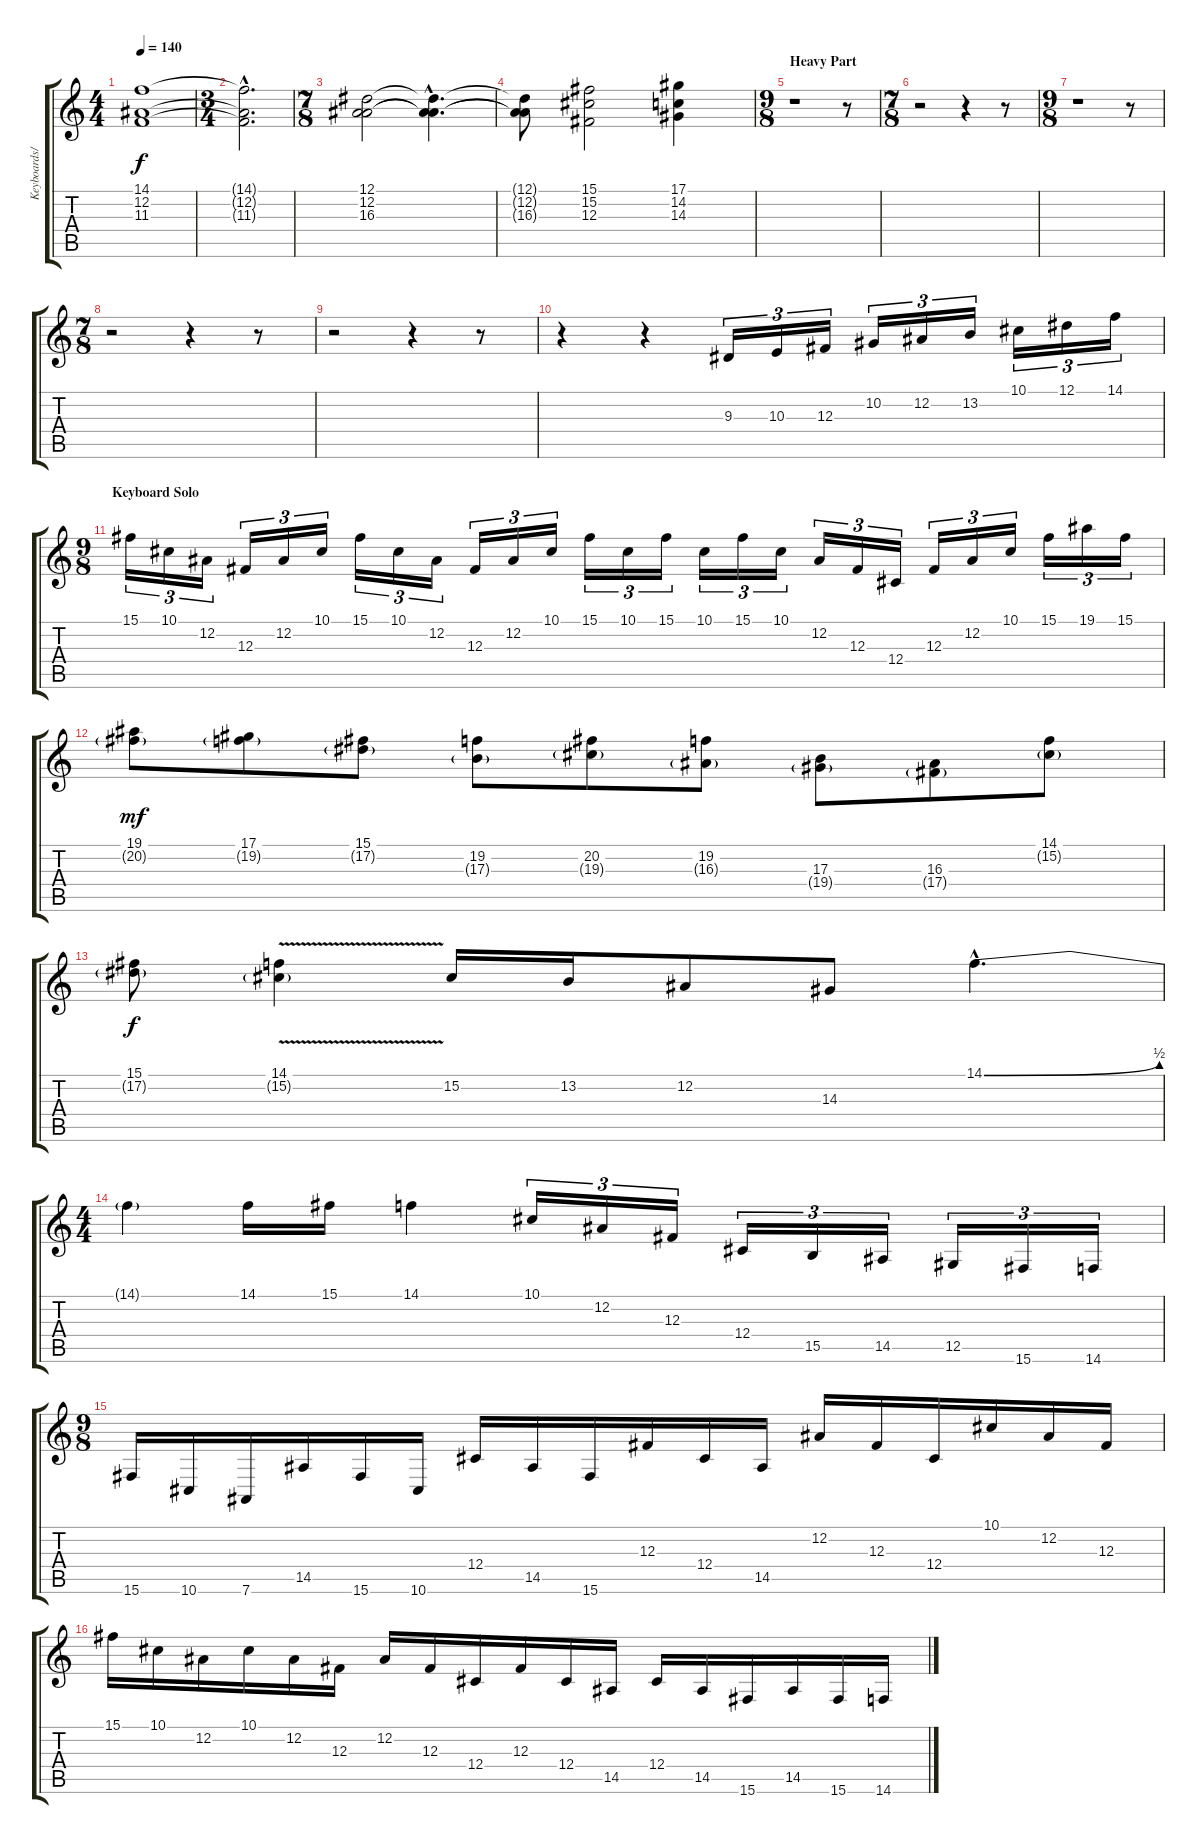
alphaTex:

\track ("Keyboards/solos" "Keyboards/") {instrument brightacousticpiano}
\staff {score tabs}
\tuning (Eb4 Bb3 Gb3 Db3 Ab2 Eb2) {hide}
\ts (4 4)
\tempo 140
\clef g2
\ks c
(14.1 12.2 11.3).1{dy f instrument stringensemble1} |
\ts (3 4)
(14.1{hac t} 12.2{hac t} 11.3{hac t}).2{d} |
\ts (7 8)
(12.1 12.2 16.3).2 (12.1{hac t} 12.2{hac t} 16.3{hac t}).4{d} |
(12.1{t} 12.2{t} 16.3{t}).8 (15.1 15.2 12.3).2 (17.1 14.2 14.3).4 |
\ts (9 8)
\section ("" "Heavy Part ")
r.1 r.8 |
\ts (7 8)
r.2 r.4 r.8 |
\ts (9 8)
r.1 r.8 |
\ts (7 8)
r.2 r.4 r.8 |
r.2 r.4 r.8 |
r.4 r.4 9.3.16{tu (3 2) volume 16 instrument lead1square} 10.3.16{tu (3 2)} 12.3.16{tu (3 2)} 10.2.16{tu (3 2)} 12.2.16{tu (3 2)} 13.2.16{tu (3 2)} 10.1.16{tu (3 2)} 12.1.16{tu (3 2)} 14.1.16{tu (3 2)} |
\ts (9 8)
\section ("" "Keyboard Solo")
15.1.16{tu (3 2) volume 16 instrument lead1square} 10.1.16{tu (3 2)} 12.2.16{tu (3 2)} 12.3.16{tu (3 2)} 12.2.16{tu (3 2)} 10.1.16{tu (3 2)} 15.1.16{tu (3 2)} 10.1.16{tu (3 2)} 12.2.16{tu (3 2)} 12.3.16{tu (3 2)} 12.2.16{tu (3 2)} 10.1.16{tu (3 2)} 15.1.16{tu (3 2)} 10.1.16{tu (3 2)} 15.1.16{tu (3 2)} 10.1.16{tu (3 2)} 15.1.16{tu (3 2)} 10.1.16{tu (3 2)} 12.2.16{tu (3 2)} 12.3.16{tu (3 2)} 12.4.16{tu (3 2)} 12.3.16{tu (3 2)} 12.2.16{tu (3 2)} 10.1.16{tu (3 2)} 15.1.16{tu (3 2)} 19.1.16{tu (3 2)} 15.1.16{tu (3 2)} |
(19.1 20.2{g}).8{dy mf} (17.1 19.2{g}).8 (15.1 17.2{g}).8 (19.2 17.3{g}).8 (20.2 19.3{g}).8 (19.2 16.3{g}).8 (17.3 19.4{g}).8 (16.3 17.4{g}).8 (14.1 15.2{g}).8 |
(15.1 17.2{g}).8{dy f} (14.1{v} 15.2{g}).4 15.2.16 13.2.16 12.2.8 14.3.8 14.1{be (bend 0 0 60 2) hac}.4{d} |
\ts (4 4)
14.1{t}.4 14.1.16 15.1.16 14.1.4 10.1.16{tu (3 2)} 12.2.16{tu (3 2)} 12.3.16{tu (3 2)} 12.4.16{tu (3 2)} 15.5.16{tu (3 2)} 14.5.16{tu (3 2)} 12.5.16{tu (3 2)} 15.6.16{tu (3 2)} 14.6.16{tu (3 2)} |
\ts (9 8)
15.6.16 10.6.16 7.6.16 14.5.16 15.6.16 10.6.16 12.4.16 14.5.16 15.6.16 12.3.16 12.4.16 14.5.16 12.2.16 12.3.16 12.4.16 10.1.16 12.2.16 12.3.16 |
15.1.16 10.1.16 12.2.16 10.1.16 12.2.16 12.3.16 12.2.16 12.3.16 12.4.16 12.3.16 12.4.16 14.5.16 12.4.16 14.5.16 15.6.16 14.5.16 15.6.16 14.6.16
